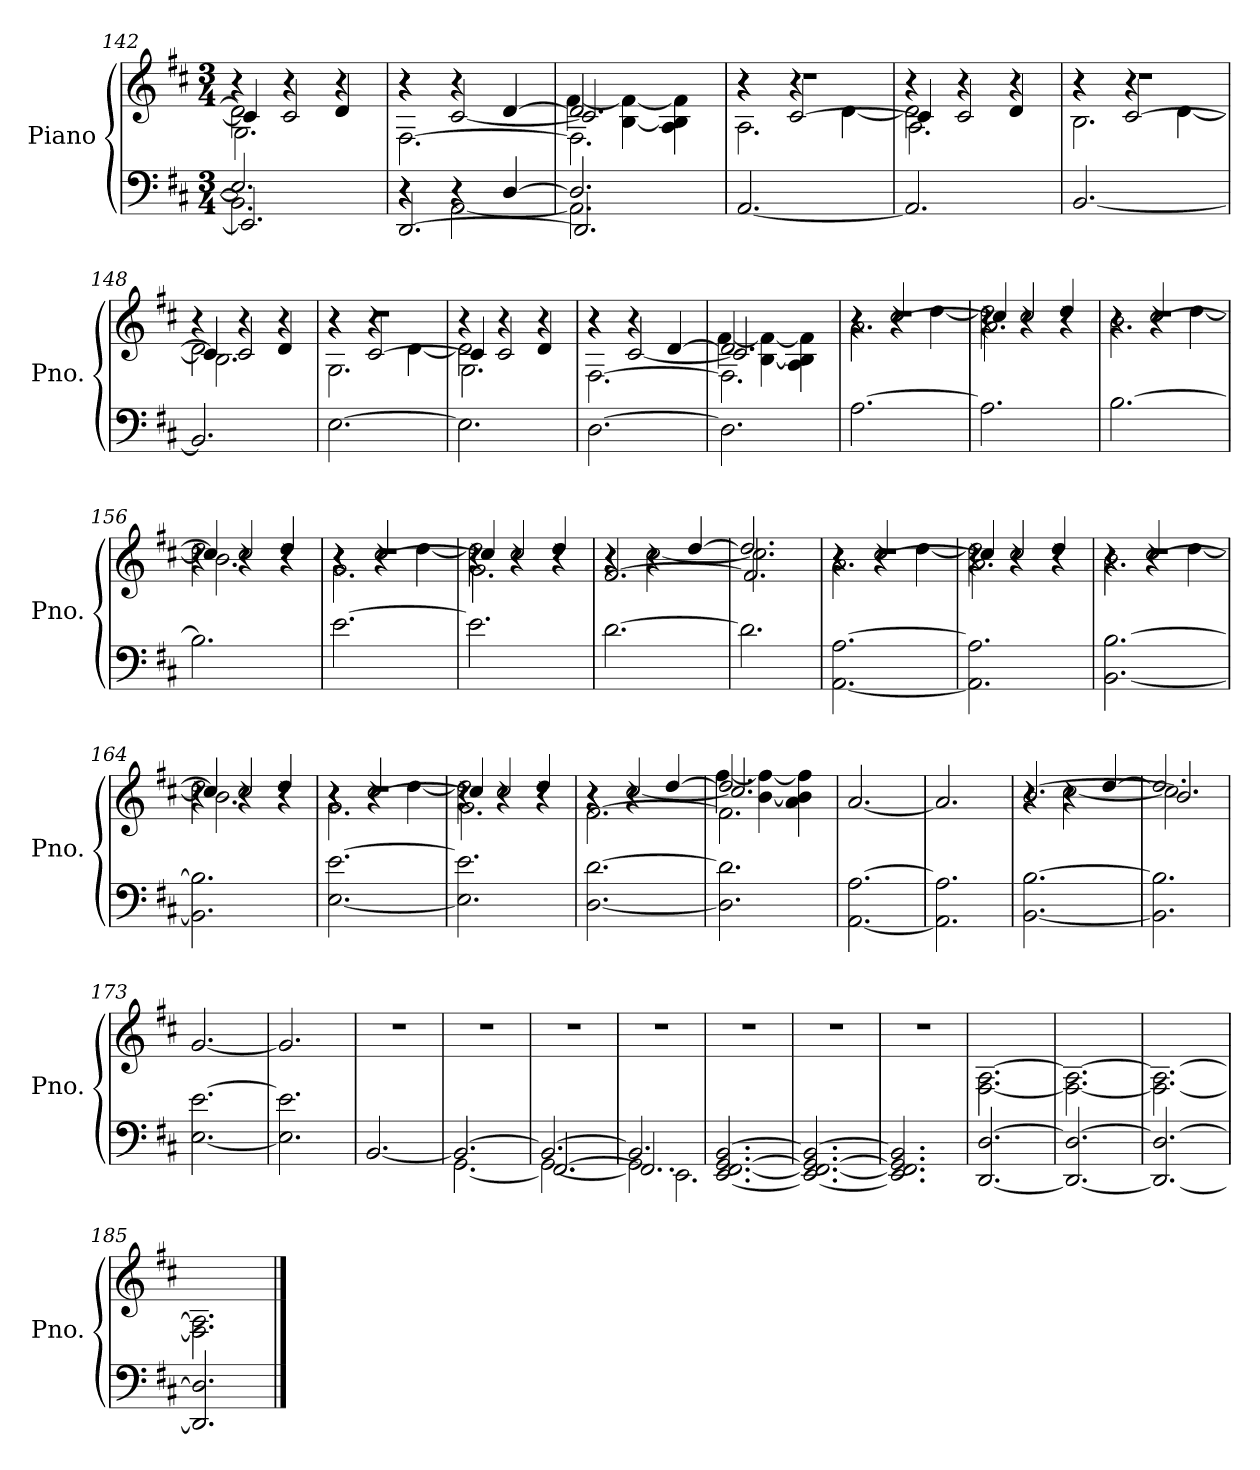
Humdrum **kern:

**kern	**kern
*part2	*part1
*staff2	*staff1
*I"Piano	*I"Piano
*I'Pno.	*I'Pno.
*clefF4	*clefG2
*k[f#c#]	*k[f#c#]
*M3/4	*M3/4
=142	=142
*^	*^
*	*^	*	*^
*	*	*	*	*	*^
2.E/]	2.BB\]	2.EE/]	4r	2d\]	4c#/]	2.G\
.	.	.	4r	.	2c#/	.
.	.	.	4d/	4r	.	.
*	*	*	*	*	*v	*v
=143	=143	=143	=143	=143	=143
4r	4r	[2.DD/	4r	4r	[2.F#\
4r	[2AA\	.	4r	[2c#/	.
[4D/	.	.	[4d/	.	.
=144	=144	=144	=144	=144	=144
*	*	*	*	*	*^
2.D/]	2.AA\]	2.DD/]	2.d/]	[4f#\	2.c#/]	2.F#\]
.	.	.	.	[4B\ 4f#\_	.	.
.	.	.	.	4A\ 4B\] 4f#\]	.	.
*v	*v	*v	*	*	*	*
!!LO:LB:g=z	!!	!!	!!
=145	=145	=145	=145	=145
[2.AA/	2.r	4r	4r	2.A\
.	.	4r	[2c#/	.
.	.	[4d\	.	.
=146	=146	=146	=146	=146
2.AA/]	4r	2d\]	4c#/]	2.A\
.	4r	.	2c#/	.
.	4d/	4r	.	.
=147	=147	=147	=147	=147
[2.BB/	2.r	4r	4r	2.B\
.	.	4r	[2c#/	.
.	.	[4d\	.	.
=148	=148	=148	=148	=148
2.BB/]	4r	2d\]	4c#/]	2.B\
.	4r	.	2c#/	.
.	4d/	4r	.	.
=149	=149	=149	=149	=149
[2.E\	2.r	4r	4r	2.G\
.	.	4r	[2c#/	.
.	.	[4d\	.	.
=150	=150	=150	=150	=150
2.E\]	4r	2d\]	4c#/]	2.G\
.	4r	.	2c#/	.
.	4d/	4r	.	.
*	*	*	*v	*v
=151	=151	=151	=151
[2.D\	4r	4r	[2.F#\
.	4r	[2c#/	.
.	[4d/	.	.
=152	=152	=152	=152
*	*	*	*^
2.D\]	2.d/]	[4f#\	2.c#/]	2.F#\]
.	.	[4B\ 4f#\_	.	.
.	.	4A\ 4B\] 4f#\]	.	.
!!LO:LB:g=z	!!	!!	!!
=153	=153	=153	=153	=153
[2.A\	2.r	4r	4r	2.a\
.	.	4r	[2cc#/	.
.	.	[4dd\	.	.
=154	=154	=154	=154	=154
2.A\]	4r	2dd\]	4cc#/]	2.a\
.	4r	.	2cc#/	.
.	4dd/	4r	.	.
=155	=155	=155	=155	=155
[2.B\	2.r	4r	4r	2.b\
.	.	4r	[2cc#/	.
.	.	[4dd\	.	.
=156	=156	=156	=156	=156
2.B\]	4r	2dd\]	4cc#/]	2.b\
.	4r	.	2cc#/	.
.	4dd/	4r	.	.
=157	=157	=157	=157	=157
[2.e\	2.r	4r	4r	2.g\
.	.	4r	[2cc#/	.
.	.	[4dd\	.	.
=158	=158	=158	=158	=158
2.e\]	4r	2dd\]	4cc#/]	2.g\
.	4r	.	2cc#/	.
.	4dd/	4r	.	.
*	*	*	*v	*v
=159	=159	=159	=159
[2.d\	4r	4r	[2.f#/
.	4r	[2cc#\	.
.	[4dd/	.	.
=160	=160	=160	=160
2.d\]	2.dd/]	2.cc#\]	2.f#/]
!!LO:LB:g=z
=161	=161	=161	=161
*	*	*	*^
[2.AA\ [2.A\	2.r	4r	4r	2.a\
.	.	4r	[2cc#/	.
.	.	[4dd\	.	.
=162	=162	=162	=162	=162
2.AA\] 2.A\]	4r	2dd\]	4cc#/]	2.a\
.	4r	.	2cc#/	.
.	4dd/	4r	.	.
=163	=163	=163	=163	=163
[2.BB\ [2.B\	2.r	4r	4r	2.b\
.	.	4r	[2cc#/	.
.	.	[4dd\	.	.
=164	=164	=164	=164	=164
2.BB\] 2.B\]	4r	2dd\]	4cc#/]	2.b\
.	4r	.	2cc#/	.
.	4dd/	4r	.	.
=165	=165	=165	=165	=165
[2.E\ [2.e\	2.r	4r	4r	2.g\
.	.	4r	[2cc#/	.
.	.	[4dd\	.	.
=166	=166	=166	=166	=166
2.E\] 2.e\]	4r	2dd\]	4cc#/]	2.g\
.	4r	.	2cc#/	.
.	4dd/	4r	.	.
*	*	*	*v	*v
=167	=167	=167	=167
[2.D\ [2.d\	4r	4r	[2.f#\
.	4r	[2cc#/	.
.	[4dd/	.	.
=168	=168	=168	=168
*	*	*	*^
2.D\] 2.d\]	2.dd/]	[4ff#\	2.cc#/]	2.f#\]
.	.	[4b\ 4ff#\_	.	.
.	.	4a\ 4b\] 4ff#\]	.	.
*	*v	*v	*v	*v
!!LO:PB:g=z
=169	=169
[2.AA\ [2.A\	[2.a/
=170	=170
2.AA\] 2.A\]	2.a/]
=171	=171
*	*^
*	*	*^
[2.BB\ [2.B\	4r	4r	[2.b/
.	4r	[2cc#\	.
.	[4dd/	.	.
=172	=172	=172	=172
2.BB\] 2.B\]	2.dd/]	2.cc#\]	2.b/]
*	*v	*v	*v
=173	=173
[2.E\ [2.e\	[2.g/
=174	=174
2.E\] 2.e\]	2.g/]
=175	=175
[2.BB/	2.r
=176	=176
*^	*
2.BB/_	[2.GG\	2.r
=177	=177	=177
*	*^	*
2.BB/_	2.GG\_	[2.FF#/	2.r
=178	=178	=178	=178
*	*	*^	*
2.BB/]	2.GG\]	2.FF#/]	2.EE\	2.r
*v	*v	*v	*v	*
=179	=179
[2.EE/ [2.FF#/ [2.GG/ [2.BB/	2.r
=180	=180
2.EE/_ 2.FF#/_ 2.GG/_ 2.BB/_	2.r
=181	=181
2.EE/] 2.FF#/] 2.GG/] 2.BB/]	2.r
=182	=182
[2.DD/ [2.D/	[2.F#\ [2.A\
!!LO:LB:g=z
=183	=183
2.DD/_ 2.D/_	2.F#\_ 2.A\_
=184	=184
2.DD/_ 2.D/_	2.F#\_ 2.A\_
=185	=185
2.DD/] 2.D/]	2.F#\] 2.A\]
==	==
*-	*-
